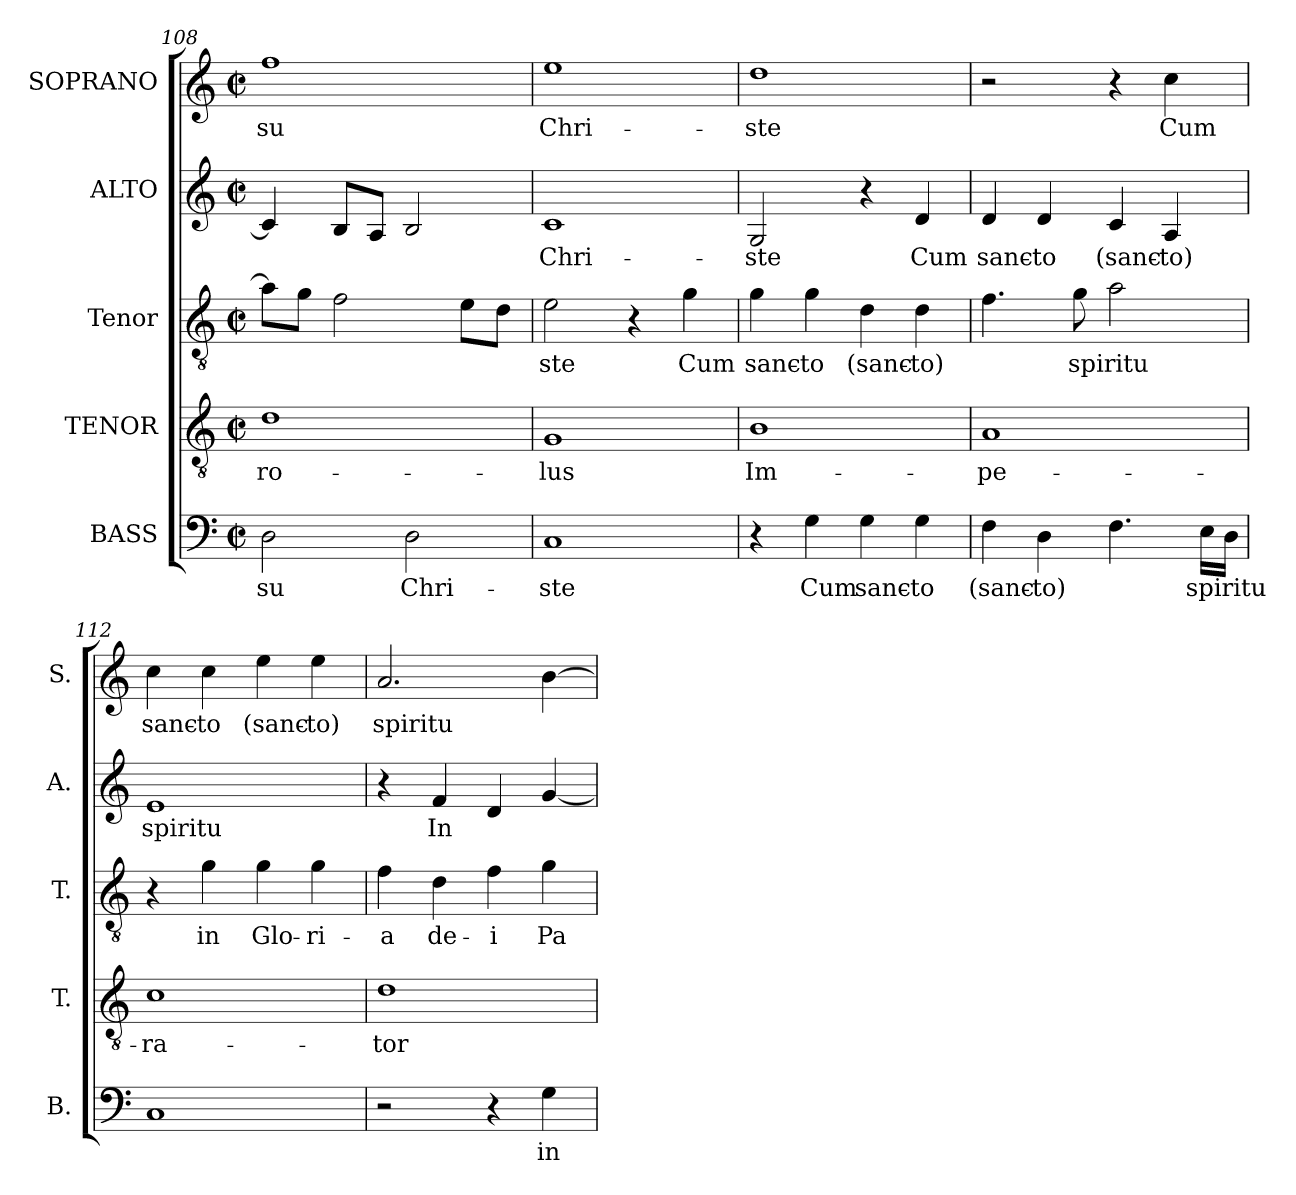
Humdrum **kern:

**kern	**text	**kern	**text	**kern	**text	**kern	**text	**kern	**text
*part5	*part5	*part4	*part4	*part3	*part3	*part2	*part2	*part1	*part1
*staff5	*staff5	*staff4	*staff4	*staff3	*staff3	*staff2	*staff2	*staff1	*staff1
*I"BASS	*	*I"TENOR	*	*I"Tenor	*	*I"ALTO	*	*I"SOPRANO	*
*I'B.	*	*I'T.	*	*I'T.	*	*I'A.	*	*I'S.	*
*clefF4	*	*clefGv2	*	*clefGv2	*	*clefG2	*	*clefG2	*
*	*	*ITrd7c12	*	*ITrd7c12	*	*	*	*	*
*k[]	*	*k[]	*	*k[]	*	*k[]	*	*k[]	*
*C:	*	*C:	*	*C:	*	*C:	*	*C:	*
*M2/2	*	*M2/2	*	*M2/2	*	*M2/2	*	*M2/2	*
*met(c|)	*	*met(c|)	*	*met(c|)	*	*met(c|)	*	*met(c|)	*
=108	=108	=108	=108	=108	=108	=108	=108	=108	=108
!	!LO:LY:b:color=#000000	!	!	!	!	!	!	!	!
!	!	!	!LO:LY:b:color=#000000	!	!	!	!	!	!
!	!	!	!	!	!	!	!	!	!LO:LY:b:color=#000000
2Di\	-su	1Di	-ro-	8Ai\L]	.	4ci/]	.	1ffi	-su
.	.	.	.	8Gi\J	.	.	.	.	.
.	.	.	.	2Fi\	.	8Bi/L	.	.	.
.	.	.	.	.	.	8Ai/J	.	.	.
!	!LO:LY:b:color=#000000	!	!	!	!	!	!	!	!
2Di\	Chri-	.	.	.	.	2Bi/	.	.	.
.	.	.	.	8Ei\L	.	.	.	.	.
.	.	.	.	8Di\J	.	.	.	.	.
=109	=109	=109	=109	=109	=109	=109	=109	=109	=109
!	!LO:LY:b:color=#000000	!	!	!	!	!	!	!	!
!	!	!	!LO:LY:b:color=#000000	!	!	!	!	!	!
!	!	!	!	!	!LO:LY:b:color=#000000	!	!	!	!
!	!	!	!	!	!	!	!LO:LY:b:color=#000000	!	!
!	!	!	!	!	!	!	!	!	!LO:LY:b:color=#000000
1Ci	-ste	1GGi	-lus	2Ei\	ste	1ci	Chri-	1eei	Chri-
.	.	.	.	4r	.	.	.	.	.
!	!	!	!	!	!LO:LY:b:color=#000000	!	!	!	!
.	.	.	.	4Gi\	Cum	.	.	.	.
=110	=110	=110	=110	=110	=110	=110	=110	=110	=110
!	!	!	!LO:LY:b:color=#000000	!	!	!	!	!	!
!	!	!	!	!	!LO:LY:b:color=#000000	!	!	!	!
!	!	!	!	!	!	!	!LO:LY:b:color=#000000	!	!
!	!	!	!	!	!	!	!	!	!LO:LY:b:color=#000000
4r	.	1BBi	Im-	4Gi\	sanc-	2Gi/	-ste	1ddi	-ste
!	!LO:LY:b:color=#000000	!	!	!	!	!	!	!	!
!	!	!	!	!	!LO:LY:b:color=#000000	!	!	!	!
4Gi\	Cum	.	.	4Gi\	-to	.	.	.	.
!	!LO:LY:b:color=#000000	!	!	!	!	!	!	!	!
!	!	!	!	!	!LO:LY:b:color=#000000	!	!	!	!
4Gi\	sanc-	.	.	4Di\	(sanc-	4r	.	.	.
!	!LO:LY:b:color=#000000	!	!	!	!	!	!	!	!
!	!	!	!	!	!LO:LY:b:color=#000000	!	!	!	!
!	!	!	!	!	!	!	!LO:LY:b:color=#000000	!	!
4Gi\	-to	.	.	4Di\	-to)	4di/	Cum	.	.
=111	=111	=111	=111	=111	=111	=111	=111	=111	=111
!	!LO:LY:b:color=#000000	!	!	!	!	!	!	!	!
!	!	!	!LO:LY:b:color=#000000	!	!	!	!	!	!
!	!	!	!	!	!	!	!LO:LY:b:color=#000000	!	!
4Fi\	(sanc-	1AAi	-pe-	4.Fi\	.	4di/	sanc-	2r	.
!	!LO:LY:b:color=#000000	!	!	!	!	!	!	!	!
!	!	!	!	!	!	!	!LO:LY:b:color=#000000	!	!
4Di\	-to)	.	.	.	.	4di/	-to	.	.
!	!	!	!	!	!LO:LY:b:color=#000000	!	!	!	!
.	.	.	.	8Gi\	spiritu	.	.	.	.
!	!	!	!	!	!	!	!LO:LY:b:color=#000000	!	!
4.Fi\	.	.	.	2Ai\	.	4ci/	(sanc-	4r	.
!	!	!	!	!	!	!	!LO:LY:b:color=#000000	!	!
!	!	!	!	!	!	!	!	!	!LO:LY:b:color=#000000
.	.	.	.	.	.	4Ai/	-to)	4cci\	Cum
!	!LO:LY:b:color=#000000	!	!	!	!	!	!	!	!
16Ei\LL	spiritu	.	.	.	.	.	.	.	.
16Di\JJ	.	.	.	.	.	.	.	.	.
!!LO:PB:g=z
=112	=112	=112	=112	=112	=112	=112	=112	=112	=112
!	!	!	!LO:LY:b:color=#000000	!	!	!	!	!	!
!	!	!	!	!	!	!	!LO:LY:b:color=#000000	!	!
!	!	!	!	!	!	!	!	!	!LO:LY:b:color=#000000
1Ci	.	1Ci	-ra-	4r	.	1ei	spiritu	4cci\	sanc-
!	!	!	!	!	!LO:LY:b:color=#000000	!	!	!	!
!	!	!	!	!	!	!	!	!	!LO:LY:b:color=#000000
.	.	.	.	4Gi\	in	.	.	4cci\	-to
!	!	!	!	!	!LO:LY:b:color=#000000	!	!	!	!
!	!	!	!	!	!	!	!	!	!LO:LY:b:color=#000000
.	.	.	.	4Gi\	Glo-	.	.	4eei\	(sanc-
!	!	!	!	!	!LO:LY:b:color=#000000	!	!	!	!
!	!	!	!	!	!	!	!	!	!LO:LY:b:color=#000000
.	.	.	.	4Gi\	-ri-	.	.	4eei\	-to)
=113	=113	=113	=113	=113	=113	=113	=113	=113	=113
!	!	!	!LO:LY:b:color=#000000	!	!	!	!	!	!
!	!	!	!	!	!LO:LY:b:color=#000000	!	!	!	!
!	!	!	!	!	!	!	!	!	!LO:LY:b:color=#000000
2r	.	1Di	-tor	4Fi\	-a	4r	.	2.ai/	spiritu
!	!	!	!	!	!LO:LY:b:color=#000000	!	!	!	!
!	!	!	!	!	!	!	!LO:LY:b:color=#000000	!	!
.	.	.	.	4Di\	de-	4fi/	In	.	.
!	!	!	!	!	!LO:LY:b:color=#000000	!	!	!	!
4r	.	.	.	4Fi\	-i	4di/	.	.	.
!	!LO:LY:b:color=#000000	!	!	!	!	!	!	!	!
!	!	!	!	!	!LO:LY:b:color=#000000	!	!	!	!
4Gi\	in	.	.	4Gi\	Pa-	[4gi/	.	[4bi\	.
=	=	=	=	=	=	=	=	=	=
*-	*-	*-	*-	*-	*-	*-	*-	*-	*-
